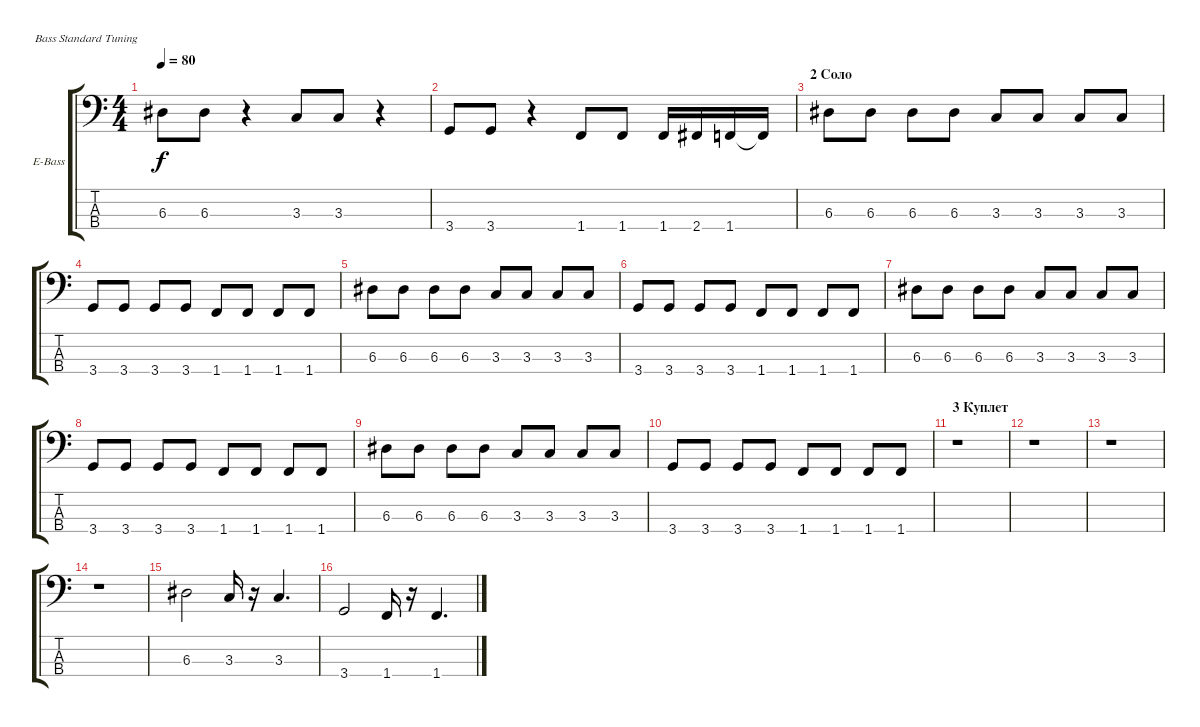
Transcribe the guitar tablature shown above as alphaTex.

\defaultSystemsLayout 4
\bracketExtendMode groupsimilarinstruments
\firstSystemTrackNameOrientation horizontal
\otherSystemsTrackNameOrientation horizontal
\track ("Electric Bass" "E-Bass") {instrument electricbassfinger}
\staff {score tabs}
\tuning (G2 D2 A1 E1)
\ts (4 4)
\tempo 80
\clef f4
\scale
0.333333
\ks c
6.3.8{dy f} 6.3.8 r.4 3.3.8 3.3.8 r.4 |
\scale
0.333333 3.4.8 3.4.8 r.4 1.4.8 1.4.8 1.4.16 2.4.16 1.4.16 1.4{t}.16 |
\section ("" "2 Соло")
\scale
0.333333 6.3.8 6.3.8 6.3.8 6.3.8 3.3.8 3.3.8 3.3.8 3.3.8 |
\scale
0.333333 3.4.8 3.4.8 3.4.8 3.4.8 1.4.8 1.4.8 1.4.8 1.4.8 |
\scale
0.333333 6.3.8 6.3.8 6.3.8 6.3.8 3.3.8 3.3.8 3.3.8 3.3.8 |
\scale
0.333333 3.4.8 3.4.8 3.4.8 3.4.8 1.4.8 1.4.8 1.4.8 1.4.8 |
\scale
0.333333 6.3.8 6.3.8 6.3.8 6.3.8 3.3.8 3.3.8 3.3.8 3.3.8 |
\scale
0.333333 3.4.8 3.4.8 3.4.8 3.4.8 1.4.8 1.4.8 1.4.8 1.4.8 |
\scale
0.333333 6.3.8 6.3.8 6.3.8 6.3.8 3.3.8 3.3.8 3.3.8 3.3.8 |
\scale
0.333333 3.4.8 3.4.8 3.4.8 3.4.8 1.4.8 1.4.8 1.4.8 1.4.8 |
\section ("" "3 Куплет")
\scale
0.333333 r.1 |
\scale
0.333333 r.1 |
\scale
0.333333 r.1 |
\scale
0.333333 r.1 |
\scale
0.333333 6.3.2 3.3.16 r.16 3.3.4{d} |
\scale
0.333333 3.4.2 1.4.16 r.16 1.4.4{d}
